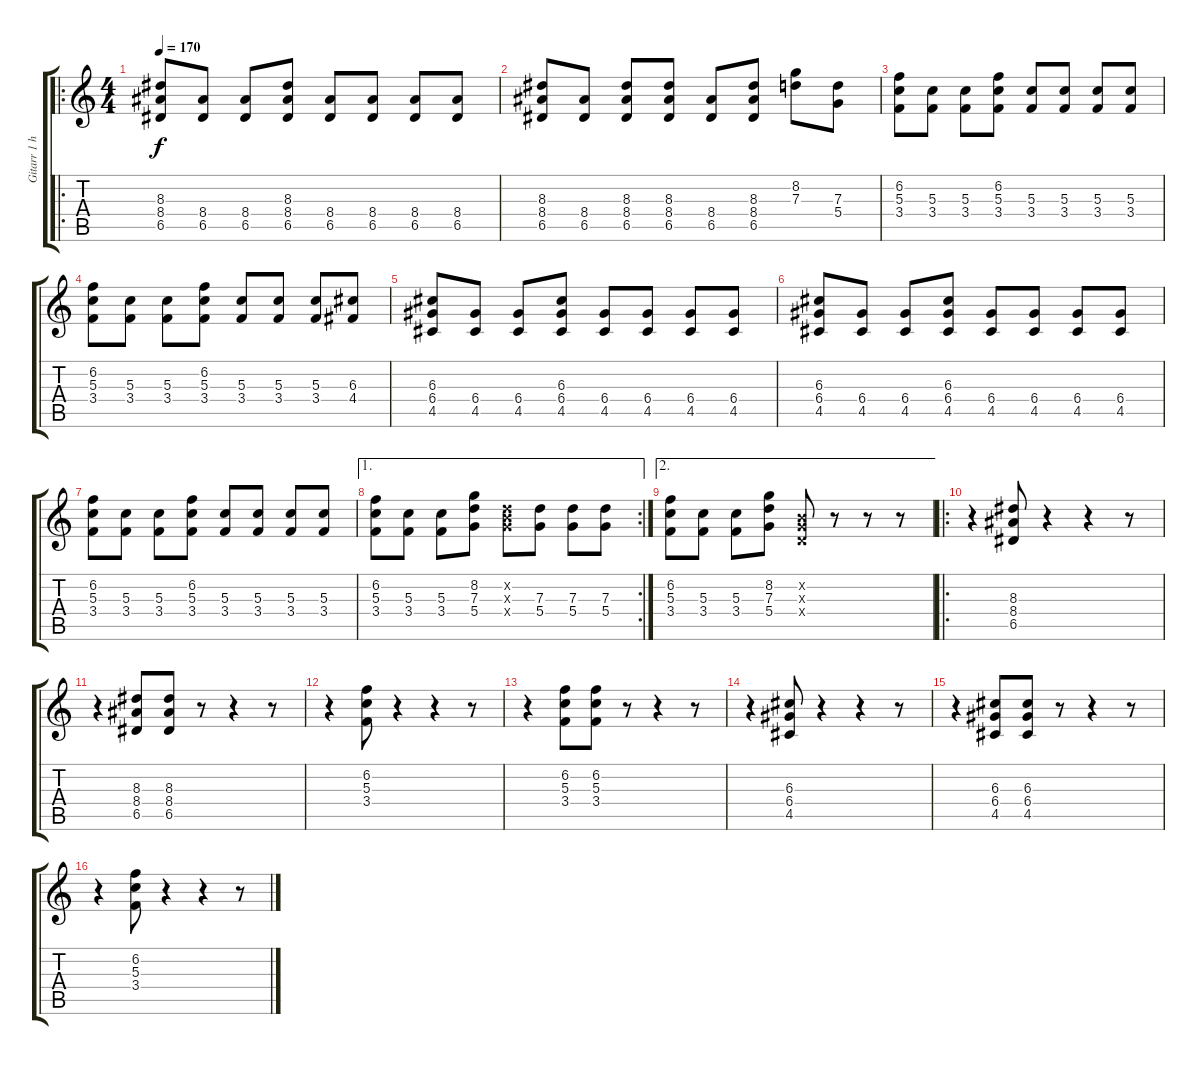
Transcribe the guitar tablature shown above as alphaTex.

\track ("Gitarr 1 höger" "Gitarr 1 h") {instrument overdrivenguitar}
\staff {score tabs}
\tuning (E4 B3 G3 D3 A2 E2) {hide}
\ro
\ts (4 4)
\tempo 170
\clef g2
\ks c
(8.3 8.4 6.5).8{dy f} (8.4 6.5).8 (8.4 6.5).8 (8.3 8.4 6.5).8 (8.4 6.5).8 (8.4 6.5).8 (8.4 6.5).8 (8.4 6.5).8 |
(8.3 8.4 6.5).8 (8.4 6.5).8 (8.3 8.4 6.5).8 (8.3 8.4 6.5).8 (8.4 6.5).8 (8.3 8.4 6.5).8 (8.2 7.3).8 (7.3 5.4).8 |
(6.2 5.3 3.4).8 (5.3 3.4).8 (5.3 3.4).8 (6.2 5.3 3.4).8 (5.3 3.4).8 (5.3 3.4).8 (5.3 3.4).8 (5.3 3.4).8 |
(6.2 5.3 3.4).8 (5.3 3.4).8 (5.3 3.4).8 (6.2 5.3 3.4).8 (5.3 3.4).8 (5.3 3.4).8 (5.3 3.4).8 (6.3 4.4).8 |
(6.3 6.4 4.5).8 (6.4 4.5).8 (6.4 4.5).8 (6.3 6.4 4.5).8 (6.4 4.5).8 (6.4 4.5).8 (6.4 4.5).8 (6.4 4.5).8 |
(6.3 6.4 4.5).8 (6.4 4.5).8 (6.4 4.5).8 (6.3 6.4 4.5).8 (6.4 4.5).8 (6.4 4.5).8 (6.4 4.5).8 (6.4 4.5).8 |
(6.2 5.3 3.4).8 (5.3 3.4).8 (5.3 3.4).8 (6.2 5.3 3.4).8 (5.3 3.4).8 (5.3 3.4).8 (5.3 3.4).8 (5.3 3.4).8 |
\ae 1
\rc 2
(6.2 5.3 3.4).8 (5.3 3.4).8 (5.3 3.4).8 (8.2 7.3 5.4).8 (0.2{x} 7.3{x} 5.4{x}).8 (7.3 5.4).8 (7.3 5.4).8 (7.3 5.4).8 |
\ae 2
(6.2 5.3 3.4).8 (5.3 3.4).8 (5.3 3.4).8 (8.2 7.3 5.4).8 (0.2{x} 0.3{x} 0.4{x}).8 r.8 r.8 r.8 |
\ro
r.4{volume 8} (8.3 8.4 6.5).8 r.4 r.4 r.8 |
r.4 (8.3 8.4 6.5).8 (8.3 8.4 6.5).8 r.8 r.4 r.8 |
r.4 (6.2 5.3 3.4).8 r.4 r.4 r.8 |
r.4 (6.2 5.3 3.4).8 (6.2 5.3 3.4).8 r.8 r.4 r.8 |
r.4 (6.3 6.4 4.5).8 r.4 r.4 r.8 |
r.4 (6.3 6.4 4.5).8 (6.3 6.4 4.5).8 r.8 r.4 r.8 |
r.4 (6.2 5.3 3.4).8 r.4 r.4 r.8
